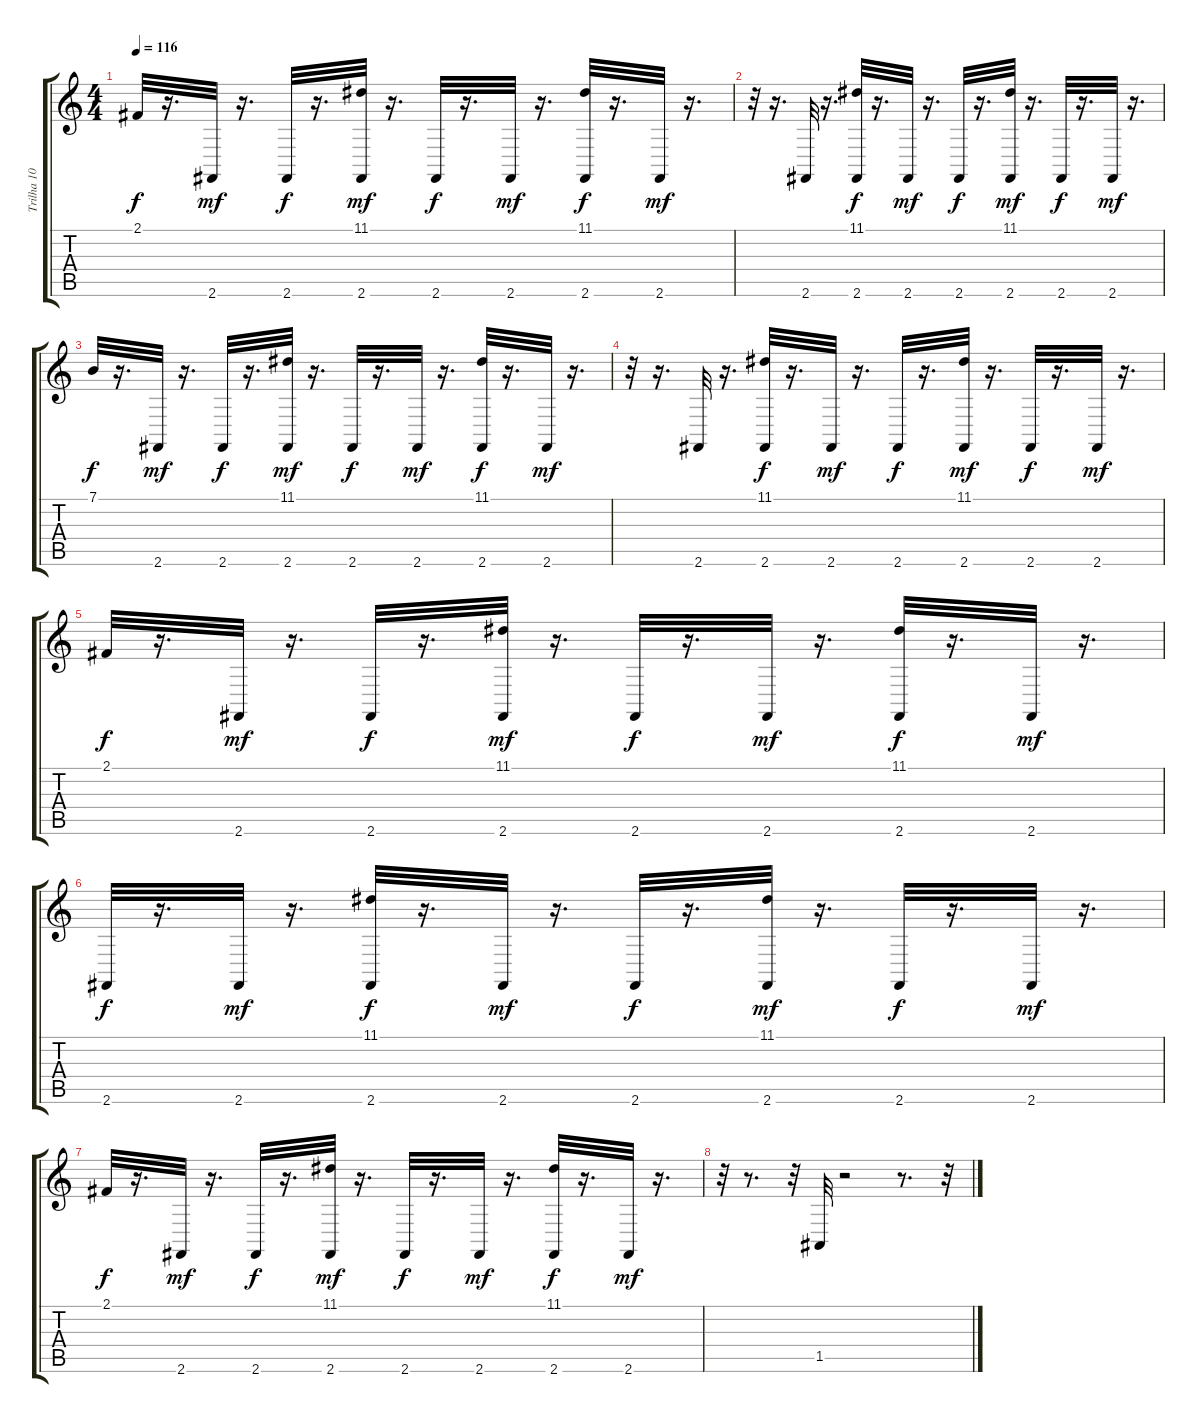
\track ("Trilha 10" "Trilha 10") {instrument acousticgrandpiano}
\staff {score tabs}
\tuning (E4 B3 G3 D3 A2 E2) {hide}
\ts (4 4)
\tempo 116
\clef g2
\ks c
2.1.32{dy f} r.16{d} 2.6.32{dy mf} r.16{d} 2.6.32{dy f} r.16{d} (11.1 2.6).32{dy mf} r.16{d} 2.6.32{dy f} r.16{d} 2.6.32{dy mf} r.16{d} (11.1 2.6).32{dy f} r.16{d} 2.6.32{dy mf} r.16{d} |
r.32 r.16{d} 2.6.32 r.16{d} (11.1 2.6).32{dy f} r.16{d} 2.6.32{dy mf} r.16{d} 2.6.32{dy f} r.16{d} (11.1 2.6).32{dy mf} r.16{d} 2.6.32{dy f} r.16{d} 2.6.32{dy mf} r.16{d} |
7.1.32{dy f} r.16{d} 2.6.32{dy mf} r.16{d} 2.6.32{dy f} r.16{d} (11.1 2.6).32{dy mf} r.16{d} 2.6.32{dy f} r.16{d} 2.6.32{dy mf} r.16{d} (11.1 2.6).32{dy f} r.16{d} 2.6.32{dy mf} r.16{d} |
r.32 r.16{d} 2.6.32 r.16{d} (11.1 2.6).32{dy f} r.16{d} 2.6.32{dy mf} r.16{d} 2.6.32{dy f} r.16{d} (11.1 2.6).32{dy mf} r.16{d} 2.6.32{dy f} r.16{d} 2.6.32{dy mf} r.16{d} |
2.1.32{dy f} r.16{d} 2.6.32{dy mf} r.16{d} 2.6.32{dy f} r.16{d} (11.1 2.6).32{dy mf} r.16{d} 2.6.32{dy f} r.16{d} 2.6.32{dy mf} r.16{d} (11.1 2.6).32{dy f} r.16{d} 2.6.32{dy mf} r.16{d} |
2.6.32{dy f} r.16{d} 2.6.32{dy mf} r.16{d} (11.1 2.6).32{dy f} r.16{d} 2.6.32{dy mf} r.16{d} 2.6.32{dy f} r.16{d} (11.1 2.6).32{dy mf} r.16{d} 2.6.32{dy f} r.16{d} 2.6.32{dy mf} r.16{d} |
2.1.32{dy f} r.16{d} 2.6.32{dy mf} r.16{d} 2.6.32{dy f} r.16{d} (11.1 2.6).32{dy mf} r.16{d} 2.6.32{dy f} r.16{d} 2.6.32{dy mf} r.16{d} (11.1 2.6).32{dy f} r.16{d} 2.6.32{dy mf} r.16{d} |
r.32 r.8{d} r.32 1.5.32 r.2 r.8{d} r.32
